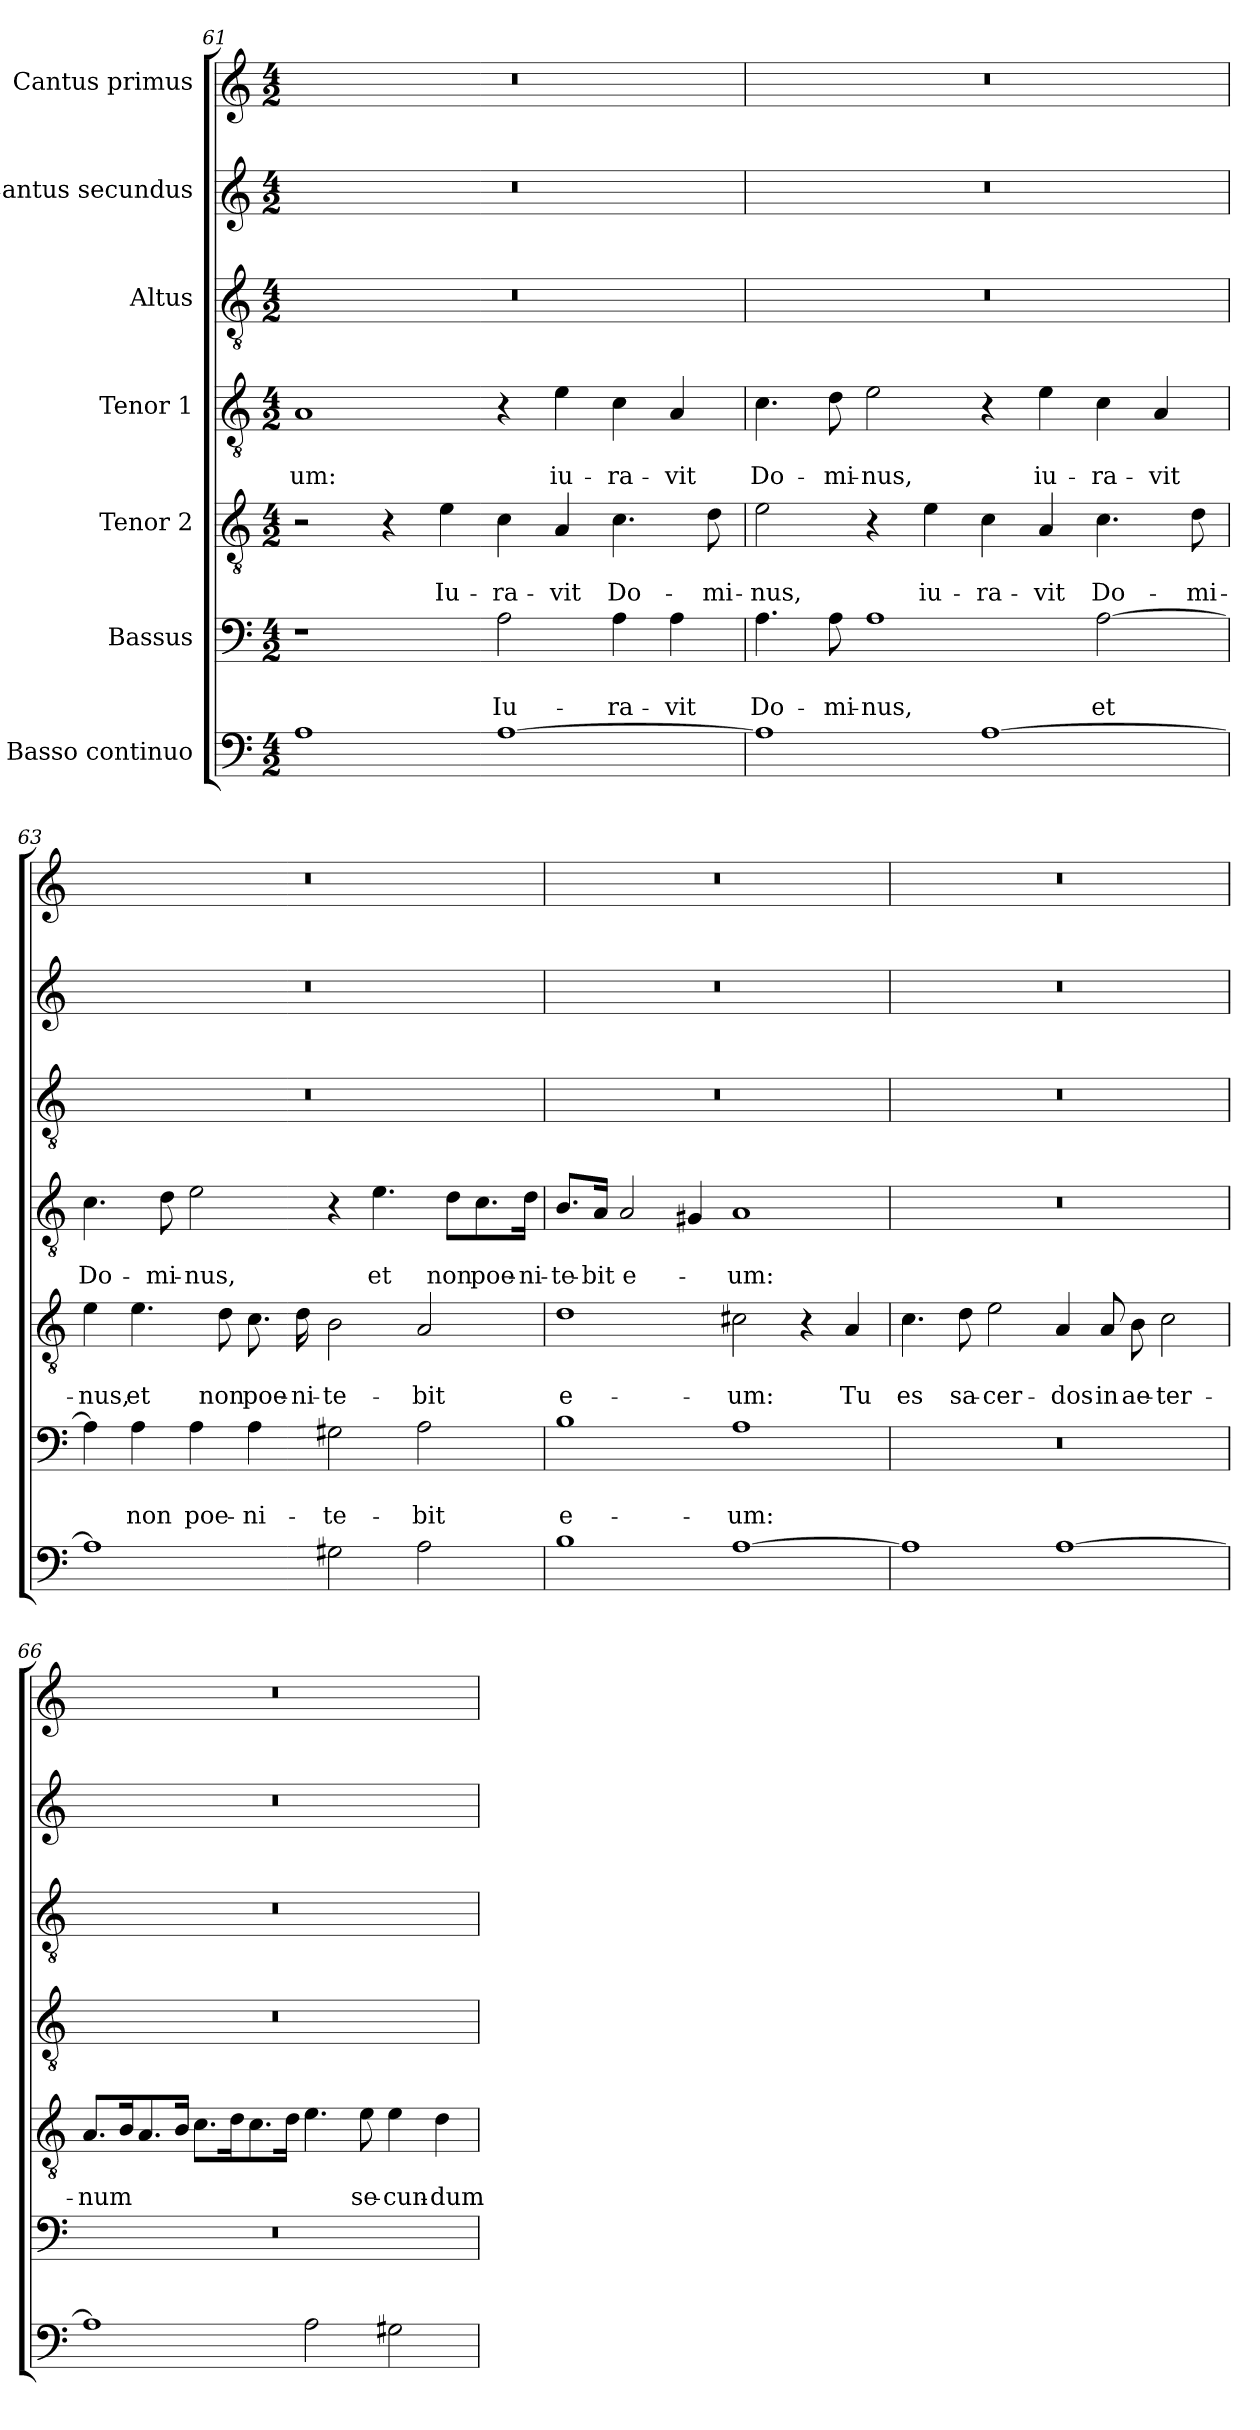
**kern	**kern	**text	**text	**kern	**text	**text	**kern	**text	**text	**kern	**kern	**kern
*part7	*part6	*part6	*part6	*part5	*part5	*part5	*part4	*part4	*part4	*part3	*part2	*part1
*staff7	*staff6	*staff6	*staff6	*staff5	*staff5	*staff5	*staff4	*staff4	*staff4	*staff3	*staff2	*staff1
*I"Basso continuo	*I"Bassus	*	*	*I"Tenor 2	*	*	*I"Tenor 1	*	*	*I"Altus	*I"Cantus secundus	*I"Cantus primus
!!LO:PB:g=z
*clefF4	*clefF4	*	*	*clefGv2	*	*	*clefGv2	*	*	*clefGv2	*clefG2	*clefG2
*k[]	*k[]	*	*	*k[]	*	*	*k[]	*	*	*k[]	*k[]	*k[]
*C:	*C:	*	*	*C:	*	*	*C:	*	*	*C:	*C:	*C:
*M4/2	*M4/2	*	*	*M4/2	*	*	*M4/2	*	*	*M4/2	*M4/2	*M4/2
=61	=61	=61	=61	=61	=61	=61	=61	=61	=61	=61	=61	=61
!	!	!	!	!	!	!	!	!	!LO:LY:b	!	!	!
1A	1r	.	.	2r	.	.	1A	.	-um:	0r	0r	0r
.	.	.	.	4r	.	.	.	.	.	.	.	.
!	!	!	!	!	!	!LO:LY:b	!	!	!	!	!	!
.	.	.	.	4e\	.	Iu-	.	.	.	.	.	.
!	!	!	!LO:LY:b	!	!	!LO:LY:b	!	!	!	!	!	!
[1A	2A\	.	Iu-	4c\	.	-ra-	4r	.	.	.	.	.
!	!	!	!	!	!	!LO:LY:b	!	!	!LO:LY:b	!	!	!
.	.	.	.	4A/	.	-vit	4e\	.	iu-	.	.	.
!	!	!	!LO:LY:b	!	!	!LO:LY:b	!	!	!LO:LY:b	!	!	!
.	4A\	.	-ra-	4.c\	.	Do-	4c\	.	-ra-	.	.	.
!	!	!	!LO:LY:b	!	!	!	!	!	!LO:LY:b	!	!	!
.	4A\	.	-vit	.	.	.	4A/	.	-vit	.	.	.
!	!	!	!	!	!	!LO:LY:b	!	!	!	!	!	!
.	.	.	.	8d\	.	-mi-	.	.	.	.	.	.
=62	=62	=62	=62	=62	=62	=62	=62	=62	=62	=62	=62	=62
!	!	!	!LO:LY:b	!	!	!LO:LY:b	!	!	!LO:LY:b	!	!	!
1A]	4.A\	.	Do-	2e\	.	-nus,	4.c\	.	Do-	0r	0r	0r
!	!	!	!LO:LY:b	!	!	!	!	!	!LO:LY:b	!	!	!
.	8A\	.	-mi-	.	.	.	8d\	.	-mi-	.	.	.
!	!	!	!LO:LY:b	!	!	!	!	!	!LO:LY:b	!	!	!
.	1A	.	-nus,	4r	.	.	2e\	.	-nus,	.	.	.
!	!	!	!	!	!	!LO:LY:b	!	!	!	!	!	!
.	.	.	.	4e\	.	iu-	.	.	.	.	.	.
!	!	!	!	!	!	!LO:LY:b	!	!	!	!	!	!
[1A	.	.	.	4c\	.	-ra-	4r	.	.	.	.	.
!	!	!	!	!	!	!LO:LY:b	!	!	!LO:LY:b	!	!	!
.	.	.	.	4A/	.	-vit	4e\	.	iu-	.	.	.
!	!	!	!LO:LY:b	!	!	!LO:LY:b	!	!	!LO:LY:b	!	!	!
.	[2A\	.	et	4.c\	.	Do-	4c\	.	-ra-	.	.	.
!	!	!	!	!	!	!	!	!	!LO:LY:b	!	!	!
.	.	.	.	.	.	.	4A/	.	-vit	.	.	.
!	!	!	!	!	!	!LO:LY:b	!	!	!	!	!	!
.	.	.	.	8d\	.	-mi-	.	.	.	.	.	.
=63	=63	=63	=63	=63	=63	=63	=63	=63	=63	=63	=63	=63
!	!	!	!	!	!	!LO:LY:b	!	!	!LO:LY:b	!	!	!
1A]	4A\]	.	.	4e\	.	-nus,	4.c\	.	Do-	0r	0r	0r
!	!	!	!LO:LY:b	!	!	!LO:LY:b	!	!	!	!	!	!
.	4A\	.	non	4.e\	.	et	.	.	.	.	.	.
!	!	!	!	!	!	!	!	!	!LO:LY:b	!	!	!
.	.	.	.	.	.	.	8d\	.	-mi-	.	.	.
!	!	!	!LO:LY:b	!	!	!	!	!	!LO:LY:b	!	!	!
.	4A\	.	poe-	.	.	.	2e\	.	-nus,	.	.	.
!	!	!	!	!	!	!LO:LY:b	!	!	!	!	!	!
.	.	.	.	8d\	.	non	.	.	.	.	.	.
!	!	!	!LO:LY:b	!	!	!LO:LY:b	!	!	!	!	!	!
.	4A\	.	-ni-	8.c\	.	poe-	.	.	.	.	.	.
!	!	!	!	!	!	!LO:LY:b	!	!	!	!	!	!
.	.	.	.	16d\	.	-ni-	.	.	.	.	.	.
!	!	!	!LO:LY:b	!	!	!LO:LY:b	!	!	!	!	!	!
2G#X\	2G#X\	.	-te-	2B\	.	-te-	4r	.	.	.	.	.
!	!	!	!	!	!	!	!	!	!LO:LY:b	!	!	!
.	.	.	.	.	.	.	4.e\	.	et	.	.	.
!	!	!	!LO:LY:b	!	!	!LO:LY:b	!	!	!	!	!	!
2A\	2A\	.	-bit	2A/	.	-bit	.	.	.	.	.	.
!	!	!	!	!	!	!	!	!	!LO:LY:b	!	!	!
.	.	.	.	.	.	.	8d\L	.	non	.	.	.
!	!	!	!	!	!	!	!	!	!LO:LY:b	!	!	!
.	.	.	.	.	.	.	8.c\	.	poe-	.	.	.
!	!	!	!	!	!	!	!	!	!LO:LY:b	!	!	!
.	.	.	.	.	.	.	16d\Jk	.	-ni-	.	.	.
=64	=64	=64	=64	=64	=64	=64	=64	=64	=64	=64	=64	=64
!	!	!	!LO:LY:b	!	!	!LO:LY:b	!	!	!LO:LY:b	!	!	!
1B	1B	.	e-	1d	.	e-	8.B/L	.	-te-	0r	0r	0r
!	!	!	!	!	!	!	!	!	!LO:LY:b	!	!	!
.	.	.	.	.	.	.	16A/Jk	.	-bit	.	.	.
!	!	!	!	!	!	!	!	!	!LO:LY:b	!	!	!
.	.	.	.	.	.	.	2A/	.	e-	.	.	.
.	.	.	.	.	.	.	4G#X/	.	.	.	.	.
!	!	!	!LO:LY:b	!	!	!LO:LY:b	!	!	!LO:LY:b	!	!	!
[1A	1A	.	-um:	2c#X\	.	-um:	1A	.	-um:	.	.	.
.	.	.	.	4r	.	.	.	.	.	.	.	.
!	!	!	!	!	!	!LO:LY:b	!	!	!	!	!	!
.	.	.	.	4A/	.	Tu	.	.	.	.	.	.
!!LO:LB:g=z
=65	=65	=65	=65	=65	=65	=65	=65	=65	=65	=65	=65	=65
!	!	!	!	!	!	!LO:LY:b	!	!	!	!	!	!
1A]	0r	.	.	4.c\	.	es	0r	.	.	0r	0r	0r
!	!	!	!	!	!	!LO:LY:b	!	!	!	!	!	!
.	.	.	.	8d\	.	sa-	.	.	.	.	.	.
!	!	!	!	!	!	!LO:LY:b	!	!	!	!	!	!
.	.	.	.	2e\	.	-cer-	.	.	.	.	.	.
!	!	!	!	!	!	!LO:LY:b	!	!	!	!	!	!
[1A	.	.	.	4A/	.	-dos	.	.	.	.	.	.
!	!	!	!	!	!	!LO:LY:b	!	!	!	!	!	!
.	.	.	.	8A/	.	in	.	.	.	.	.	.
!	!	!	!	!	!	!LO:LY:b	!	!	!	!	!	!
.	.	.	.	8B\	.	ae-	.	.	.	.	.	.
!	!	!	!	!	!	!LO:LY:b	!	!	!	!	!	!
.	.	.	.	2c\	.	-ter-	.	.	.	.	.	.
=66	=66	=66	=66	=66	=66	=66	=66	=66	=66	=66	=66	=66
!	!	!	!	!	!	!LO:LY:b	!	!	!	!	!	!
1A]	0r	.	.	8.A/L	.	-num	0r	.	.	0r	0r	0r
.	.	.	.	16B/k	.	.	.	.	.	.	.	.
.	.	.	.	8.A/	.	.	.	.	.	.	.	.
.	.	.	.	16B/Jk	.	.	.	.	.	.	.	.
.	.	.	.	8.c\L	.	.	.	.	.	.	.	.
.	.	.	.	16d\k	.	.	.	.	.	.	.	.
.	.	.	.	8.c\	.	.	.	.	.	.	.	.
.	.	.	.	16d\Jk	.	.	.	.	.	.	.	.
2A\	.	.	.	4.e\	.	.	.	.	.	.	.	.
!	!	!	!	!	!	!LO:LY:b	!	!	!	!	!	!
.	.	.	.	8e\	.	se-	.	.	.	.	.	.
!	!	!	!	!	!	!LO:LY:b	!	!	!	!	!	!
2G#X\	.	.	.	4e\	.	-cun-	.	.	.	.	.	.
!	!	!	!	!	!	!LO:LY:b	!	!	!	!	!	!
.	.	.	.	4d\	.	-dum	.	.	.	.	.	.
=	=	=	=	=	=	=	=	=	=	=	=	=
*-	*-	*-	*-	*-	*-	*-	*-	*-	*-	*-	*-	*-
